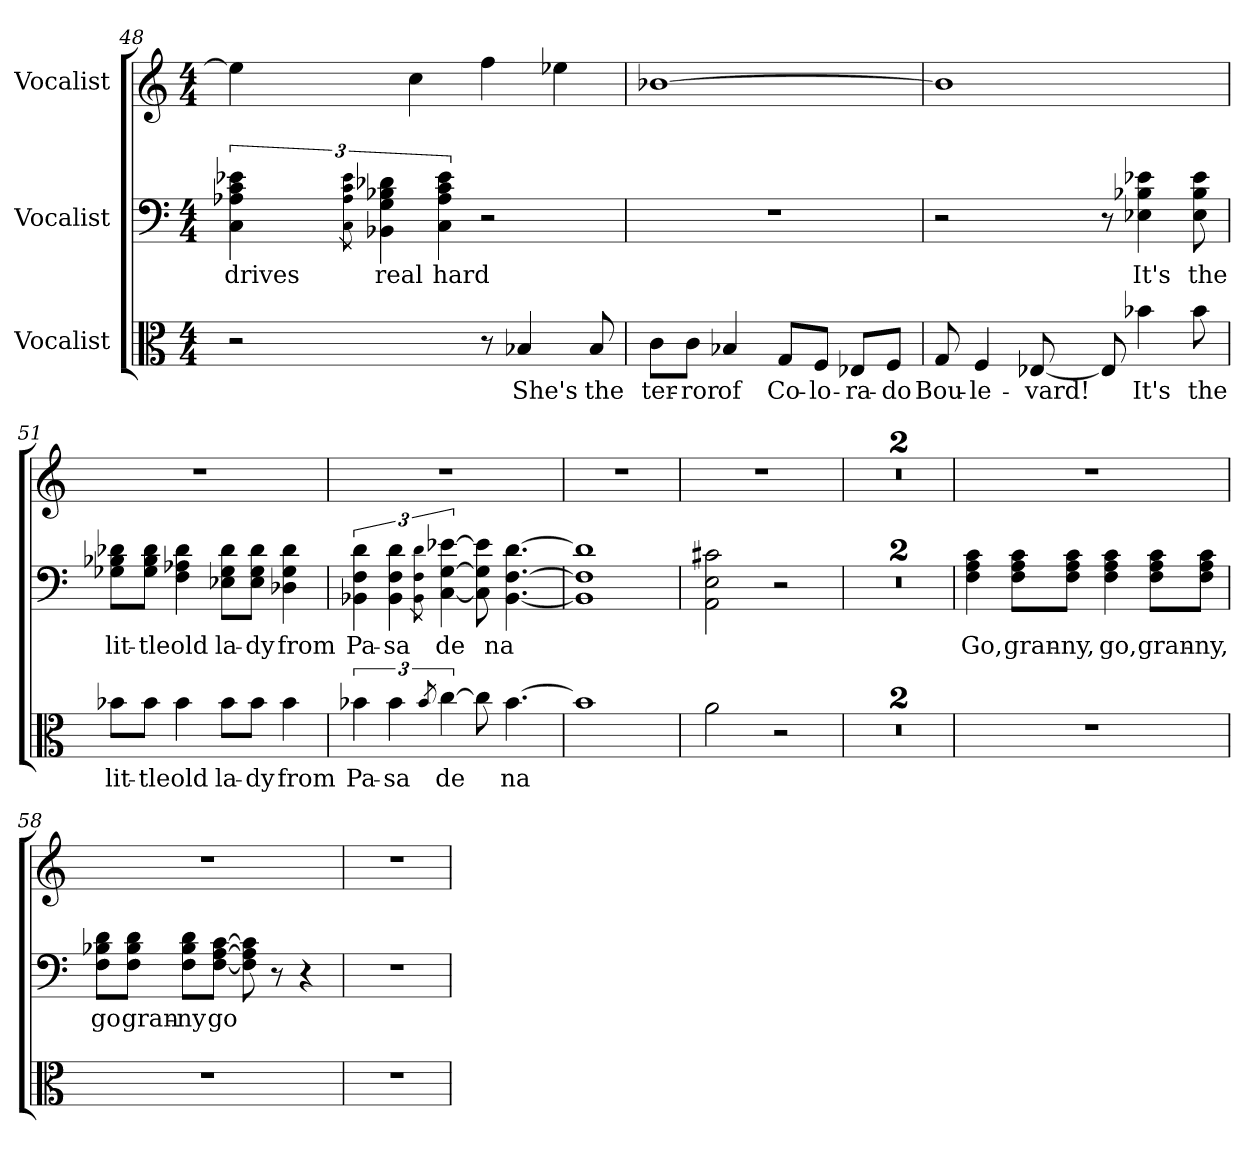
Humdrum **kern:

**kern	**text	**kern	**text	**kern	**text
*part3	*part3	*part2	*part2	*part1	*part1
*staff3	*staff3	*staff2	*staff2	*staff1	*staff1
*I"Vocalist	*	*I"Vocalist	*	*I"Vocalist	*
*clefC3	*	*clefF4	*	*clefG2	*
*M4/4	*	*M4/4	*	*M4/4	*
=48	=48	=48	=48	=48	=48
2r	.	6C 6A-X 6c 6e-X	drives	4ee-]	_
.	.	8qC 8qA- 8qc 8qe-	_	.	.
.	.	6BB-X 6G 6B-X 6d-X	real	.	.
.	.	.	.	4cc	_
.	.	6C 6A- 6c 6e-	hard	.	.
8r	.	2r	.	4ff	_
4B-X	She's	.	.	.	.
.	.	.	.	4ee-X	_
8B-	the	.	.	.	.
=49	=49	=49	=49	=49	=49
8c\L	ter-	1r	.	[1b-X	_
8c\J	-ror	.	.	.	.
4B-X	of	.	.	.	.
8G/L	Co-	.	.	.	.
8F/J	-lo-	.	.	.	.
8E-X/L	-ra-	.	.	.	.
8F/J	-do	.	.	.	.
=50	=50	=50	=50	=50	=50
8G	Bou-	2r	.	1b-]	_
4F	-le-	.	.	.	.
[8E-X	-vard!	.	.	.	.
8E-]	_	8r	.	.	.
4b-X	It's	4E-X 4B-X 4e-X	It's	.	.
8b-	the	8E- 8B- 8e-	the	.	.
=51	=51	=51	=51	=51	=51
8b-X\L	lit-	8G-X\ 8B-X\ 8d-X\L	lit-	1r	.
8b-\J	-tle	8G-\ 8B-\ 8d-\J	-tle	.	.
4b-	old	4F 4A-X 4d-	old	.	.
8b-\L	la-	8E-X\ 8G-\ 8d-\L	la-	.	.
8b-\J	-dy	8E-\ 8G-\ 8d-\J	-dy	.	.
4b-	from	4D-X 4G- 4d-	from	.	.
=52	=52	=52	=52	=52	=52
6b-X	Pa-	6BB-X 6F 6d	Pa-	1r	.
6b-	-sa-	6BB- 6F 6d	-sa-	.	.
8qb-	_	8qBB- 8qF 8qd	_	.	.
[6cc	-de	[6C [6G [6e-X	-de	.	.
8cc]	_	8C] 8G] 8e-]	_	.	.
[4.b-	na	[4.BB- [4.F [4.d	na	.	.
=53	=53	=53	=53	=53	=53
1b-]	_	1BB-] 1F] 1d]	_	1r	.
=54	=54	=54	=54	=54	=54
2a	_	2AA 2E 2c#X	_	1r	.
2r	.	2r	.	.	.
=55	=55	=55	=55	=55	=55
1r	.	1r	.	1r	.
=56	=56	=56	=56	=56	=56
1r	.	1r	.	1r	.
=57	=57	=57	=57	=57	=57
1r	.	4F 4A 4c	Go,	1r	.
.	.	8F\ 8A\ 8c\L	gran-	.	.
.	.	8F\ 8A\ 8c\J	-ny,	.	.
.	.	4F 4A 4c	go,	.	.
.	.	8F\ 8A\ 8c\L	gran-	.	.
.	.	8F\ 8A\ 8c\J	-ny,	.	.
=58	=58	=58	=58	=58	=58
1r	.	8F\ 8B-X\ 8d\L	go	1r	.
.	.	8F\ 8B-\ 8d\J	gran-	.	.
.	.	8F\ 8B-\ 8d\L	-ny	.	.
.	.	[8F\ [8A\ [8c\J	go	.	.
.	.	8F] 8A] 8c]	_	.	.
.	.	8r	.	.	.
.	.	4r	.	.	.
=59	=59	=59	=59	=59	=59
1r	.	1r	.	1r	.
=	=	=	=	=	=
*-	*-	*-	*-	*-	*-
